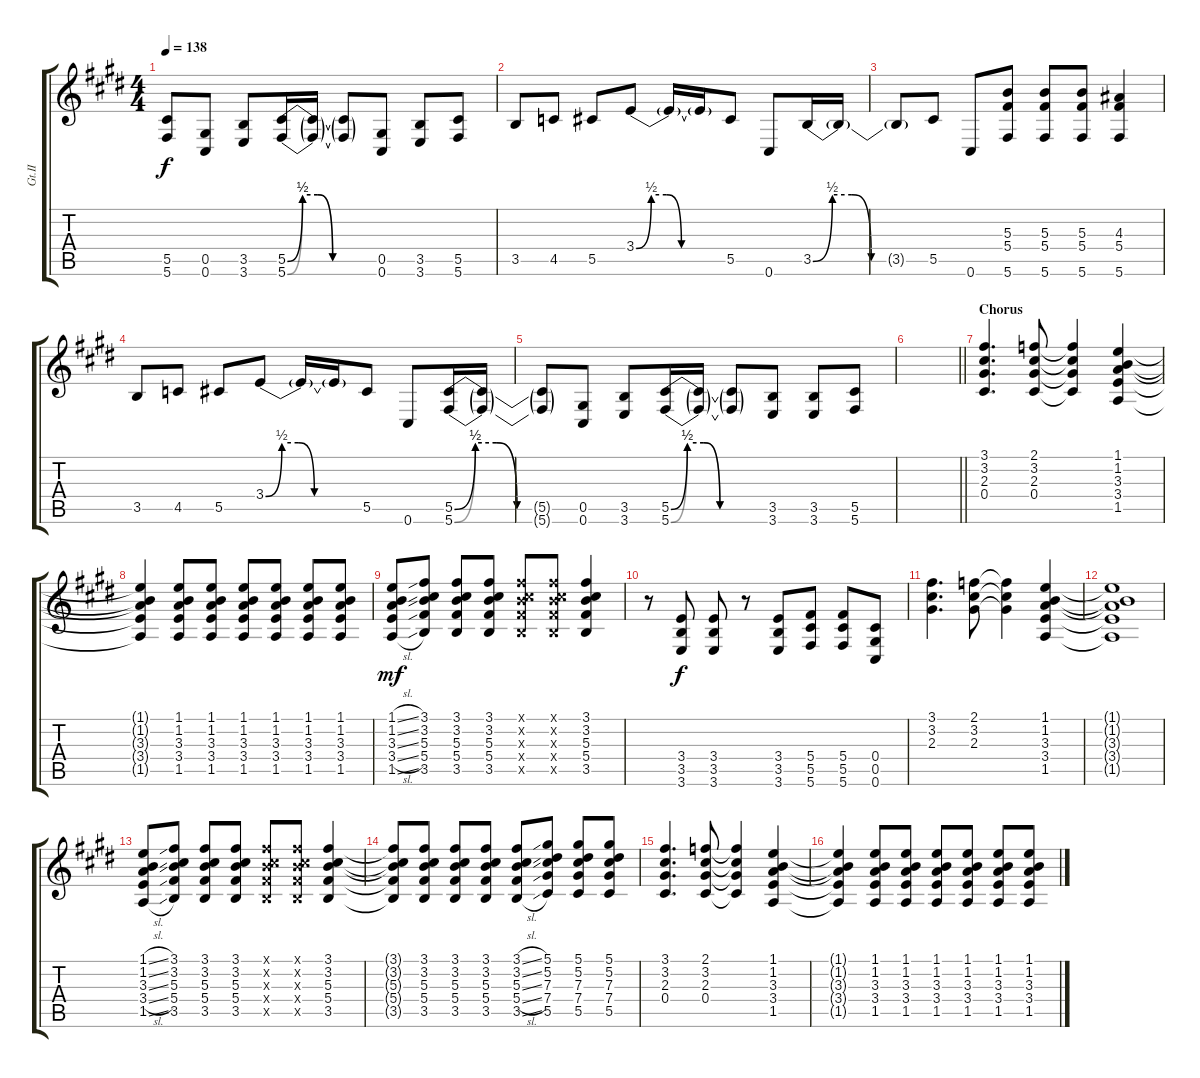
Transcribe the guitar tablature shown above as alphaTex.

\track ("Gt.II" "Gt.II") {instrument distortionguitar}
\staff {score tabs}
\tuning (Eb4 Bb3 Gb3 Db3 Ab2 Db2) {hide}
\ts (4 4)
\tempo 138
\clef g2
\ks e
(5.5{t} 5.6{t}).8{dy f} (0.5 0.6).8 (3.5 3.6).8 (5.5{be (custom 0 0 10 2 20 2 30 0 60 0)} 5.6{be (custom 0 0 10 2 20 2 30 0 60 0)}).16 (5.5{t} 5.6{t}).16 (5.5{t} 5.6{t}).8 (0.5 0.6).8 (3.5 3.6).8 (5.5 5.6).8 |
3.5.8 4.5.8 5.5.8 3.4{be (custom 0 0 10 2 20 2 30 0 60 0)}.8 3.4{t}.16 3.4{t}.16 5.5.8 0.6.8 3.5{be (custom 0 0 10 2 20 2 30 0 60 0)}.16 3.5{t}.16 |
3.5{t}.8 5.5.8 0.6.8 (5.3 5.4 5.6).8 (5.3 5.4 5.6).8 (5.3 5.4 5.6).8 (4.3 5.4 5.6).4 |
3.5.8 4.5.8 5.5.8 3.4{be (custom 0 0 10 2 20 2 30 0 60 0)}.8 3.4{t}.16 3.4{t}.16 5.5.8 0.6.8 (5.5{be (custom 0 0 10 2 20 2 30 0 60 0)} 5.6{be (custom 0 0 10 2 20 2 30 0 60 0)}).16 (5.5{t} 5.6{t}).16 |
(5.5{t} 5.6{t}).8 (0.5 0.6).8 (3.5 3.6).8 (5.5{be (custom 0 0 10 2 20 2 30 0 60 0)} 5.6{be (custom 0 0 10 2 20 2 30 0 60 0)}).16 (5.5{t} 5.6{t}).16 (5.5{t} 5.6{t}).8 (3.5 3.6).8 (3.5 3.6).8 (5.5 5.6).8 |
\barLineRight lightlight
|
\section ("" "Chorus")
(3.1 3.2 2.3 0.4).4{d} (2.1 3.2 2.3 0.4).8 (2.1{t} 3.2{t} 2.3{t} 0.4{t}).4 (1.1 1.2 3.3 3.4 1.5).4 |
(1.1{t} 1.2{t} 3.3{t} 3.4{t} 1.5{t}).4 (1.1 1.2 3.3 3.4 1.5).8 (1.1 1.2 3.3 3.4 1.5).8 (1.1 1.2 3.3 3.4 1.5).8 (1.1 1.2 3.3 3.4 1.5).8 (1.1 1.2 3.3 3.4 1.5).8 (1.1 1.2 3.3 3.4 1.5).8 |
(1.1{sl} 1.2{sl} 3.3{sl} 3.4{sl} 1.5{sl}).8{dy mf} (3.1 3.2 5.3 5.4 3.5).8 (3.1 3.2 5.3 5.4 3.5).8 (3.1 3.2 5.3 5.4 3.5).8 (3.1{x} 3.2{x} 5.3{x} 5.4{x} 3.5{x}).8 (3.1{x} 3.2{x} 5.3{x} 5.4{x} 3.5{x}).8 (3.1 3.2 5.3 5.4 3.5).4 |
r.8 (3.4 3.5 3.6).8{dy f} (3.4 3.5 3.6).8 r.8 (3.4 3.5 3.6).8 (5.4 5.5 5.6).8 (5.4 5.5 5.6).8 (0.4 0.5 0.6).8 |
(3.1 3.2 2.3).4{d} (2.1 3.2 2.3).8 (2.1{t} 3.2{t} 2.3{t}).4 (1.1 1.2 3.3 3.4 1.5).4 |
(1.1{t} 1.2{t} 3.3{t} 3.4{t} 1.5{t}).1 |
(1.1{sl} 1.2{sl} 3.3{sl} 3.4{sl} 1.5{sl}).8 (3.1 3.2 5.3 5.4 3.5).8 (3.1 3.2 5.3 5.4 3.5).8 (3.1 3.2 5.3 5.4 3.5).8 (3.1{x} 3.2{x} 5.3{x} 5.4{x} 3.5{x}).8 (3.1{x} 3.2{x} 5.3{x} 5.4{x} 3.5{x}).8 (3.1 3.2 5.3 5.4 3.5).4 |
(3.1{t} 3.2{t} 5.3{t} 5.4{t} 3.5{t}).8 (3.1 3.2 5.3 5.4 3.5).8 (3.1 3.2 5.3 5.4 3.5).8 (3.1 3.2 5.3 5.4 3.5).8 (3.1{sl} 3.2{sl} 5.3{sl} 5.4{sl} 3.5{sl}).8 (5.1 5.2 7.3 7.4 5.5).8 (5.1 5.2 7.3 7.4 5.5).8 (5.1 5.2 7.3 7.4 5.5).8 |
(3.1 3.2 2.3 0.4).4{d} (2.1 3.2 2.3 0.4).8 (2.1{t} 3.2{t} 2.3{t} 0.4{t}).4 (1.1 1.2 3.3 3.4 1.5).4 |
(1.1{t} 1.2{t} 3.3{t} 3.4{t} 1.5{t}).4 (1.1 1.2 3.3 3.4 1.5).8 (1.1 1.2 3.3 3.4 1.5).8 (1.1 1.2 3.3 3.4 1.5).8 (1.1 1.2 3.3 3.4 1.5).8 (1.1 1.2 3.3 3.4 1.5).8 (1.1 1.2 3.3 3.4 1.5).8
